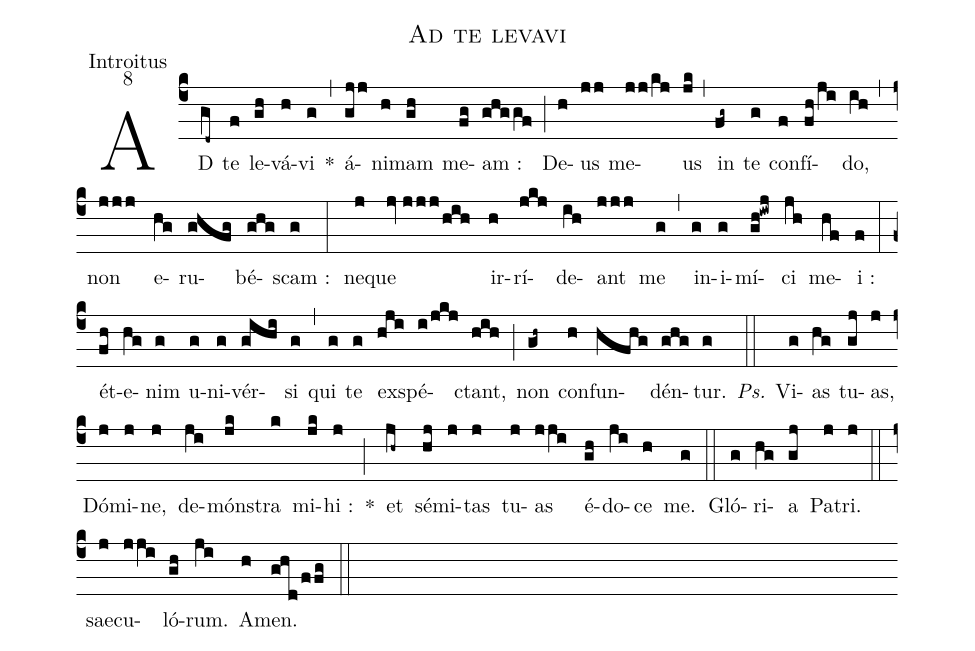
name:Ad te levavi;
office-part:Introitus;
mode:8;
%%
(c4) AD(gd~) te(f) le(gh)vá(h)vi(g) *(,) á(gjj)ni(h)mam(gh) me(fg)am :(ghggf) (;) De(h)us(jj) me(jj/kj)us(jk) (,) in(fg~) te(g) con(f)fí(fh/ji)do,(ih) (,) non(jjj) e(hg)ru(ghfg)bé(ghg)scam :(g) (:) ne(j)que(jv//jjj/hih) ir(h)rí(jkj)de(ih)ant(jjj) me(g) (,) in(g)i(g)mí(gh!iwj)ci(jh) me(hf)i :(f) (:) ét(fh)e(hg)nim(g) u(g)ni(g)vér(gihi)si(g) (,) qui(g) te(g) ex(hji)spé(i/jkj)ctant,(hih) (;) non(gh~) con(h)fun(hfhg)dén(ghg)tur.(g) <i>Ps.</i>(::) Vi(g)as(hg) tu(gj)as,(j) Dó(j)mi(j)ne,(j) de(ji)món(jk)stra(k) mi(jk)hi :(j) *(;) et(jh~) sé(hj)mi(j)tas(j) tu(j)as(jji) é(gh)do(ji)ce(h) me.(g) (::) Gló(g)ri(hg)a(gj) Pa(j)tri.(j) (::) sae(j)cu(jji)ló(gh)rum.(ji) A(h)men.(ghd/ffg) (::)
